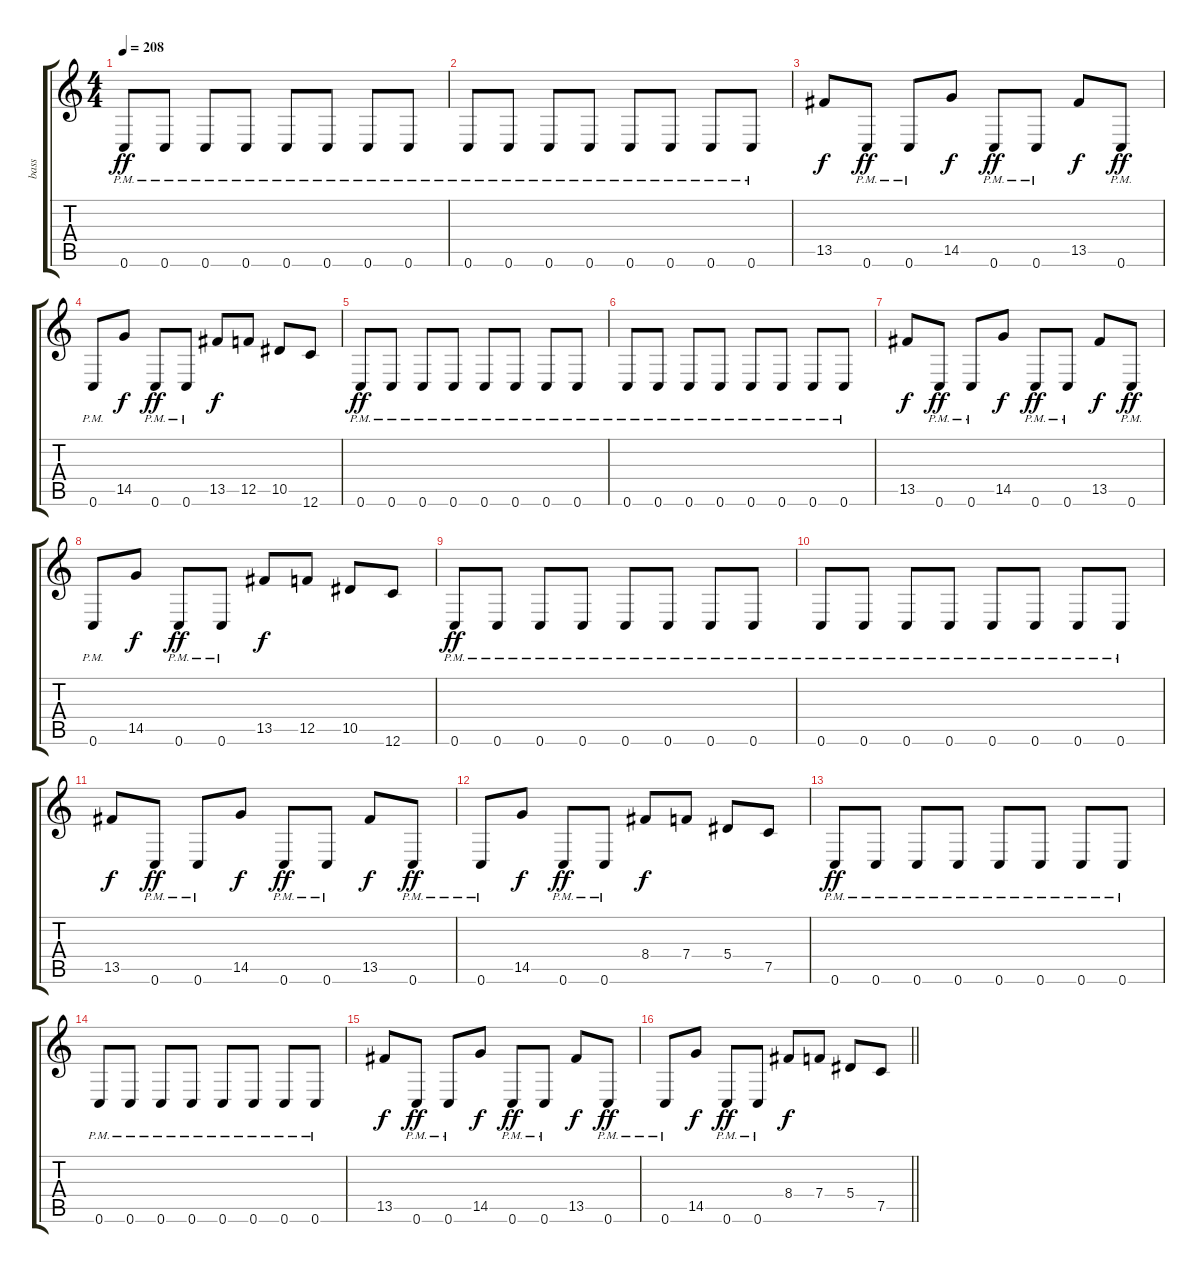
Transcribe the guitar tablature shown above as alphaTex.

\track ("bass" "bass") {instrument slapbass1}
\staff {score tabs}
\tuning (C4 G3 Eb3 Bb2 F2 C2) {hide}
\ts (4 4)
\tempo 208
\clef g2
\ks c
0.6{pm}.8{dy ff} 0.6{pm}.8 0.6{pm}.8 0.6{pm}.8 0.6{pm}.8 0.6{pm}.8 0.6{pm}.8 0.6{pm}.8 |
0.6{pm}.8 0.6{pm}.8 0.6{pm}.8 0.6{pm}.8 0.6{pm}.8 0.6{pm}.8 0.6{pm}.8 0.6{pm}.8 |
13.5.8{dy f} 0.6{pm}.8{dy ff} 0.6{pm}.8 14.5.8{dy f} 0.6{pm}.8{dy ff} 0.6{pm}.8 13.5.8{dy f} 0.6{pm}.8{dy ff} |
0.6{pm}.8 14.5.8{dy f} 0.6{pm}.8{dy ff} 0.6{pm}.8 13.5.8{dy f} 12.5.8 10.5.8 12.6.8 |
0.6{pm}.8{dy ff} 0.6{pm}.8 0.6{pm}.8 0.6{pm}.8 0.6{pm}.8 0.6{pm}.8 0.6{pm}.8 0.6{pm}.8 |
0.6{pm}.8 0.6{pm}.8 0.6{pm}.8 0.6{pm}.8 0.6{pm}.8 0.6{pm}.8 0.6{pm}.8 0.6{pm}.8 |
13.5.8{dy f} 0.6{pm}.8{dy ff} 0.6{pm}.8 14.5.8{dy f} 0.6{pm}.8{dy ff} 0.6{pm}.8 13.5.8{dy f} 0.6{pm}.8{dy ff} |
0.6{pm}.8 14.5.8{dy f} 0.6{pm}.8{dy ff} 0.6{pm}.8 13.5.8{dy f} 12.5.8 10.5.8 12.6.8 |
0.6{pm}.8{dy ff} 0.6{pm}.8 0.6{pm}.8 0.6{pm}.8 0.6{pm}.8 0.6{pm}.8 0.6{pm}.8 0.6{pm}.8 |
0.6{pm}.8 0.6{pm}.8 0.6{pm}.8 0.6{pm}.8 0.6{pm}.8 0.6{pm}.8 0.6{pm}.8 0.6{pm}.8 |
13.5.8{dy f} 0.6{pm}.8{dy ff} 0.6{pm}.8 14.5.8{dy f} 0.6{pm}.8{dy ff} 0.6{pm}.8 13.5.8{dy f} 0.6{pm}.8{dy ff} |
0.6{pm}.8 14.5.8{dy f} 0.6{pm}.8{dy ff} 0.6{pm}.8 8.4.8{dy f} 7.4.8 5.4.8 7.5.8 |
0.6{pm}.8{dy ff} 0.6{pm}.8 0.6{pm}.8 0.6{pm}.8 0.6{pm}.8 0.6{pm}.8 0.6{pm}.8 0.6{pm}.8 |
0.6{pm}.8 0.6{pm}.8 0.6{pm}.8 0.6{pm}.8 0.6{pm}.8 0.6{pm}.8 0.6{pm}.8 0.6{pm}.8 |
13.5.8{dy f} 0.6{pm}.8{dy ff} 0.6{pm}.8 14.5.8{dy f} 0.6{pm}.8{dy ff} 0.6{pm}.8 13.5.8{dy f} 0.6{pm}.8{dy ff} |
\barLineRight lightlight
0.6{pm}.8 14.5.8{dy f} 0.6{pm}.8{dy ff} 0.6{pm}.8 8.4.8{dy f} 7.4.8 5.4.8 7.5.8
